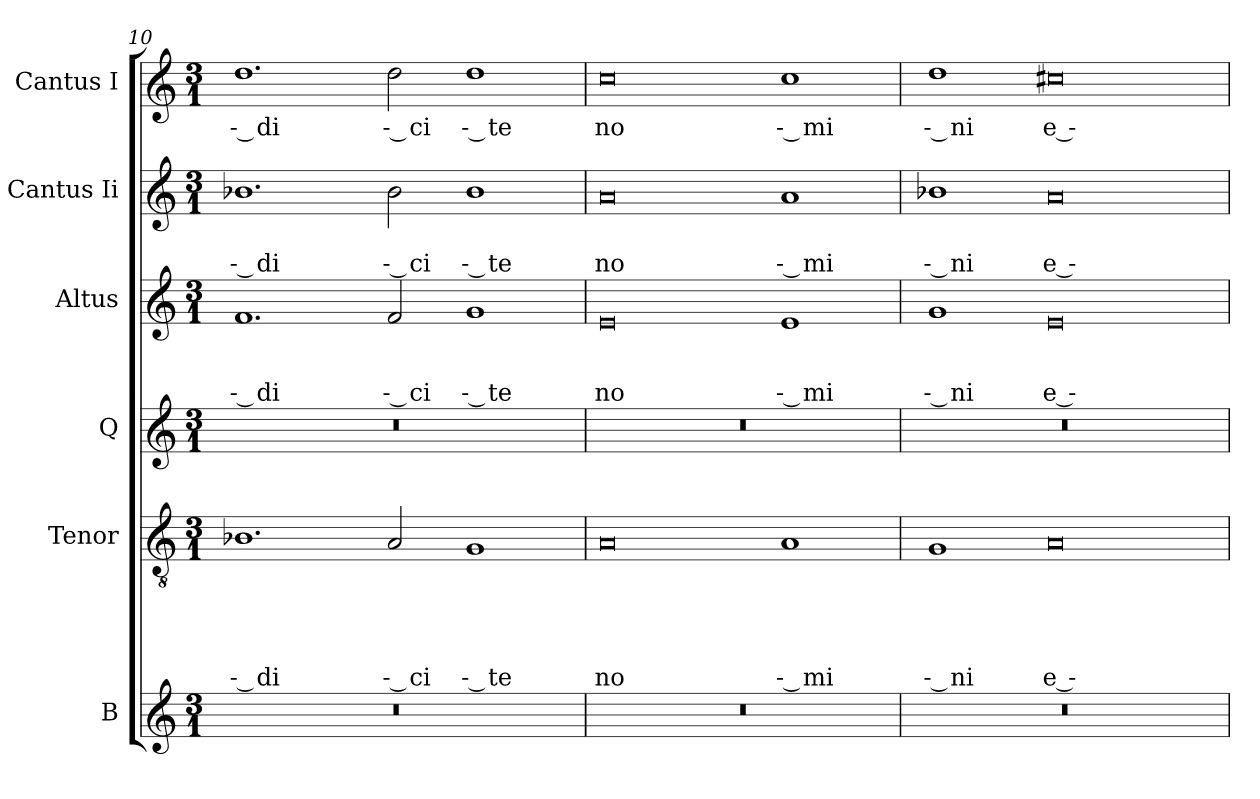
**kern	**kern	**text	**text	**text	**text	**text	**kern	**kern	**text	**text	**text	**kern	**text	**text	**kern	**text
*part6	*part5	*part5	*part5	*part5	*part5	*part5	*part4	*part3	*part3	*part3	*part3	*part2	*part2	*part2	*part1	*part1
*staff6	*staff5	*staff5	*staff5	*staff5	*staff5	*staff5	*staff4	*staff3	*staff3	*staff3	*staff3	*staff2	*staff2	*staff2	*staff1	*staff1
*I"B	*I"Tenor	*	*	*	*	*	*I"Q	*I"Altus	*	*	*	*I"Cantus Ii	*	*	*I"Cantus I	*
*I'B	*I'T	*	*	*	*	*	*I'Q	*I'A	*	*	*	*I'Cii	*	*	*I'Ci	*
*clefG2	*clefGv2	*	*	*	*	*	*clefG2	*clefG2	*	*	*	*clefG2	*	*	*clefG2	*
*k[]	*k[]	*	*	*	*	*	*k[]	*k[]	*	*	*	*k[]	*	*	*k[]	*
*C:	*C:	*	*	*	*	*	*C:	*C:	*	*	*	*C:	*	*	*C:	*
*M3/1	*M3/1	*	*	*	*	*	*M3/1	*M3/1	*	*	*	*M3/1	*	*	*M3/1	*
=10	=10	=10	=10	=10	=10	=10	=10	=10	=10	=10	=10	=10	=10	=10	=10	=10
!	!	!	!	!	!	!LO:LY:b:rj	!	!	!	!	!LO:LY:b:rj	!	!	!LO:LY:b:rj	!	!LO:LY:b:rj
0.r	1.B-X	.	.	.	.	‐ di	0.r	1.f	.	.	‐ di	1.b-X	.	‐ di	1.dd	‐ di
!	!	!	!	!	!	!LO:LY:b:rj	!	!	!	!	!LO:LY:b:rj	!	!	!LO:LY:b:rj	!	!LO:LY:b:rj
.	2A/	.	.	.	.	‐ ci	.	2f/	.	.	‐ ci	2b-\	.	‐ ci	2dd\	‐ ci
!	!	!	!	!	!	!LO:LY:b:rj	!	!	!	!	!LO:LY:b:rj	!	!	!LO:LY:b:rj	!	!LO:LY:b:rj
.	1G	.	.	.	.	‐ te	.	1g	.	.	‐ te	1b-	.	‐ te	1dd	‐ te
=11	=11	=11	=11	=11	=11	=11	=11	=11	=11	=11	=11	=11	=11	=11	=11	=11
!	!	!	!	!	!	!LO:LY:b:rj	!	!	!	!	!LO:LY:b:rj	!	!	!LO:LY:b:rj	!	!LO:LY:b:rj
0.r	0A	.	.	.	.	no	0.r	0e	.	.	no	0a	.	no	0cc	no
!	!	!	!	!	!	!LO:LY:b:rj	!	!	!	!	!LO:LY:b:rj	!	!	!LO:LY:b:rj	!	!LO:LY:b:rj
.	1A	.	.	.	.	‐ mi	.	1e	.	.	‐ mi	1a	.	‐ mi	1cc	‐ mi
=12	=12	=12	=12	=12	=12	=12	=12	=12	=12	=12	=12	=12	=12	=12	=12	=12
!	!	!	!	!	!	!LO:LY:b:rj	!	!	!	!	!LO:LY:b:rj	!	!	!LO:LY:b:rj	!	!LO:LY:b:rj
0.r	1G	.	.	.	.	‐ ni	0.r	1g	.	.	‐ ni	1b-X	.	‐ ni	1dd	‐ ni
!	!	!	!	!	!	!LO:LY:b:rj	!	!	!	!	!LO:LY:b:rj	!	!	!LO:LY:b:rj	!	!LO:LY:b:rj
.	0A	.	.	.	.	e ‐	.	0e	.	.	e ‐	0a	.	e ‐	0cc#X	e ‐
=	=	=	=	=	=	=	=	=	=	=	=	=	=	=	=	=
*-	*-	*-	*-	*-	*-	*-	*-	*-	*-	*-	*-	*-	*-	*-	*-	*-
